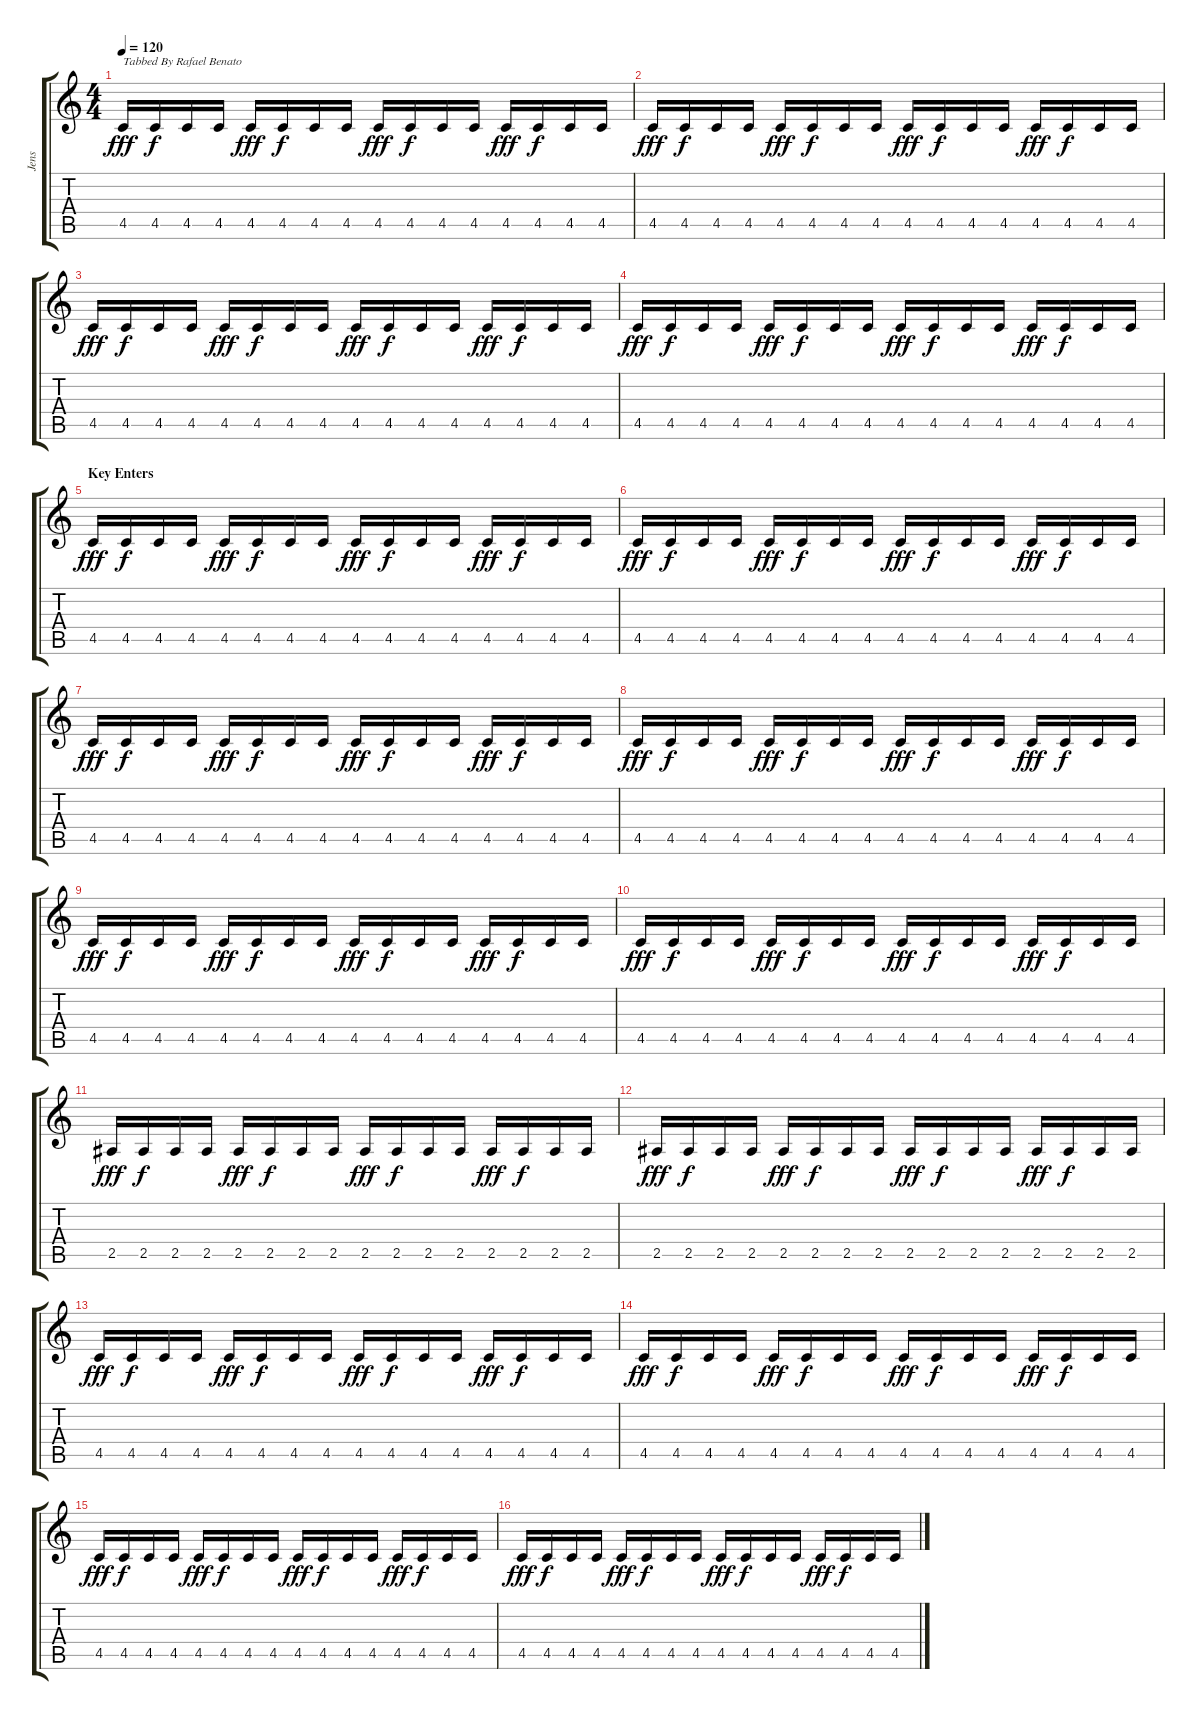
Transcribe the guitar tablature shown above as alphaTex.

\track ("Jens" "Jens") {instrument distortionguitar}
\staff {score tabs}
\tuning (Eb4 Bb3 Gb3 Db3 Ab2 Eb2) {hide}
\ts (4 4)
\tempo 120
\clef g2
\ks c
4.5.16{txt "Tabbed By Rafael Benato" dy fff instrument distortionguitar} 4.5.16{dy f} 4.5.16 4.5.16 4.5.16{dy fff} 4.5.16{dy f} 4.5.16 4.5.16 4.5.16{dy fff} 4.5.16{dy f} 4.5.16 4.5.16 4.5.16{dy fff} 4.5.16{dy f} 4.5.16 4.5.16 |
4.5.16{dy fff} 4.5.16{dy f} 4.5.16 4.5.16 4.5.16{dy fff} 4.5.16{dy f} 4.5.16 4.5.16 4.5.16{dy fff} 4.5.16{dy f} 4.5.16 4.5.16 4.5.16{dy fff} 4.5.16{dy f} 4.5.16 4.5.16 |
4.5.16{dy fff} 4.5.16{dy f} 4.5.16 4.5.16 4.5.16{dy fff} 4.5.16{dy f} 4.5.16 4.5.16 4.5.16{dy fff} 4.5.16{dy f} 4.5.16 4.5.16 4.5.16{dy fff} 4.5.16{dy f} 4.5.16 4.5.16 |
4.5.16{dy fff} 4.5.16{dy f} 4.5.16 4.5.16 4.5.16{dy fff} 4.5.16{dy f} 4.5.16 4.5.16 4.5.16{dy fff} 4.5.16{dy f} 4.5.16 4.5.16 4.5.16{dy fff} 4.5.16{dy f} 4.5.16 4.5.16 |
\section ("" "Key Enters")
4.5.16{dy fff} 4.5.16{dy f} 4.5.16 4.5.16 4.5.16{dy fff} 4.5.16{dy f} 4.5.16 4.5.16 4.5.16{dy fff} 4.5.16{dy f} 4.5.16 4.5.16 4.5.16{dy fff} 4.5.16{dy f} 4.5.16 4.5.16 |
4.5.16{dy fff} 4.5.16{dy f} 4.5.16 4.5.16 4.5.16{dy fff} 4.5.16{dy f} 4.5.16 4.5.16 4.5.16{dy fff} 4.5.16{dy f} 4.5.16 4.5.16 4.5.16{dy fff} 4.5.16{dy f} 4.5.16 4.5.16 |
4.5.16{dy fff} 4.5.16{dy f} 4.5.16 4.5.16 4.5.16{dy fff} 4.5.16{dy f} 4.5.16 4.5.16 4.5.16{dy fff} 4.5.16{dy f} 4.5.16 4.5.16 4.5.16{dy fff} 4.5.16{dy f} 4.5.16 4.5.16 |
4.5.16{dy fff} 4.5.16{dy f} 4.5.16 4.5.16 4.5.16{dy fff} 4.5.16{dy f} 4.5.16 4.5.16 4.5.16{dy fff} 4.5.16{dy f} 4.5.16 4.5.16 4.5.16{dy fff} 4.5.16{dy f} 4.5.16 4.5.16 |
4.5.16{dy fff} 4.5.16{dy f} 4.5.16 4.5.16 4.5.16{dy fff} 4.5.16{dy f} 4.5.16 4.5.16 4.5.16{dy fff} 4.5.16{dy f} 4.5.16 4.5.16 4.5.16{dy fff} 4.5.16{dy f} 4.5.16 4.5.16 |
4.5.16{dy fff} 4.5.16{dy f} 4.5.16 4.5.16 4.5.16{dy fff} 4.5.16{dy f} 4.5.16 4.5.16 4.5.16{dy fff} 4.5.16{dy f} 4.5.16 4.5.16 4.5.16{dy fff} 4.5.16{dy f} 4.5.16 4.5.16 |
2.5.16{dy fff} 2.5.16{dy f} 2.5.16 2.5.16 2.5.16{dy fff} 2.5.16{dy f} 2.5.16 2.5.16 2.5.16{dy fff} 2.5.16{dy f} 2.5.16 2.5.16 2.5.16{dy fff} 2.5.16{dy f} 2.5.16 2.5.16 |
2.5.16{dy fff} 2.5.16{dy f} 2.5.16 2.5.16 2.5.16{dy fff} 2.5.16{dy f} 2.5.16 2.5.16 2.5.16{dy fff} 2.5.16{dy f} 2.5.16 2.5.16 2.5.16{dy fff} 2.5.16{dy f} 2.5.16 2.5.16 |
4.5.16{dy fff} 4.5.16{dy f} 4.5.16 4.5.16 4.5.16{dy fff} 4.5.16{dy f} 4.5.16 4.5.16 4.5.16{dy fff} 4.5.16{dy f} 4.5.16 4.5.16 4.5.16{dy fff} 4.5.16{dy f} 4.5.16 4.5.16 |
4.5.16{dy fff} 4.5.16{dy f} 4.5.16 4.5.16 4.5.16{dy fff} 4.5.16{dy f} 4.5.16 4.5.16 4.5.16{dy fff} 4.5.16{dy f} 4.5.16 4.5.16 4.5.16{dy fff} 4.5.16{dy f} 4.5.16 4.5.16 |
4.5.16{dy fff} 4.5.16{dy f} 4.5.16 4.5.16 4.5.16{dy fff} 4.5.16{dy f} 4.5.16 4.5.16 4.5.16{dy fff} 4.5.16{dy f} 4.5.16 4.5.16 4.5.16{dy fff} 4.5.16{dy f} 4.5.16 4.5.16 |
4.5.16{dy fff} 4.5.16{dy f} 4.5.16 4.5.16 4.5.16{dy fff} 4.5.16{dy f} 4.5.16 4.5.16 4.5.16{dy fff} 4.5.16{dy f} 4.5.16 4.5.16 4.5.16{dy fff} 4.5.16{dy f} 4.5.16 4.5.16
